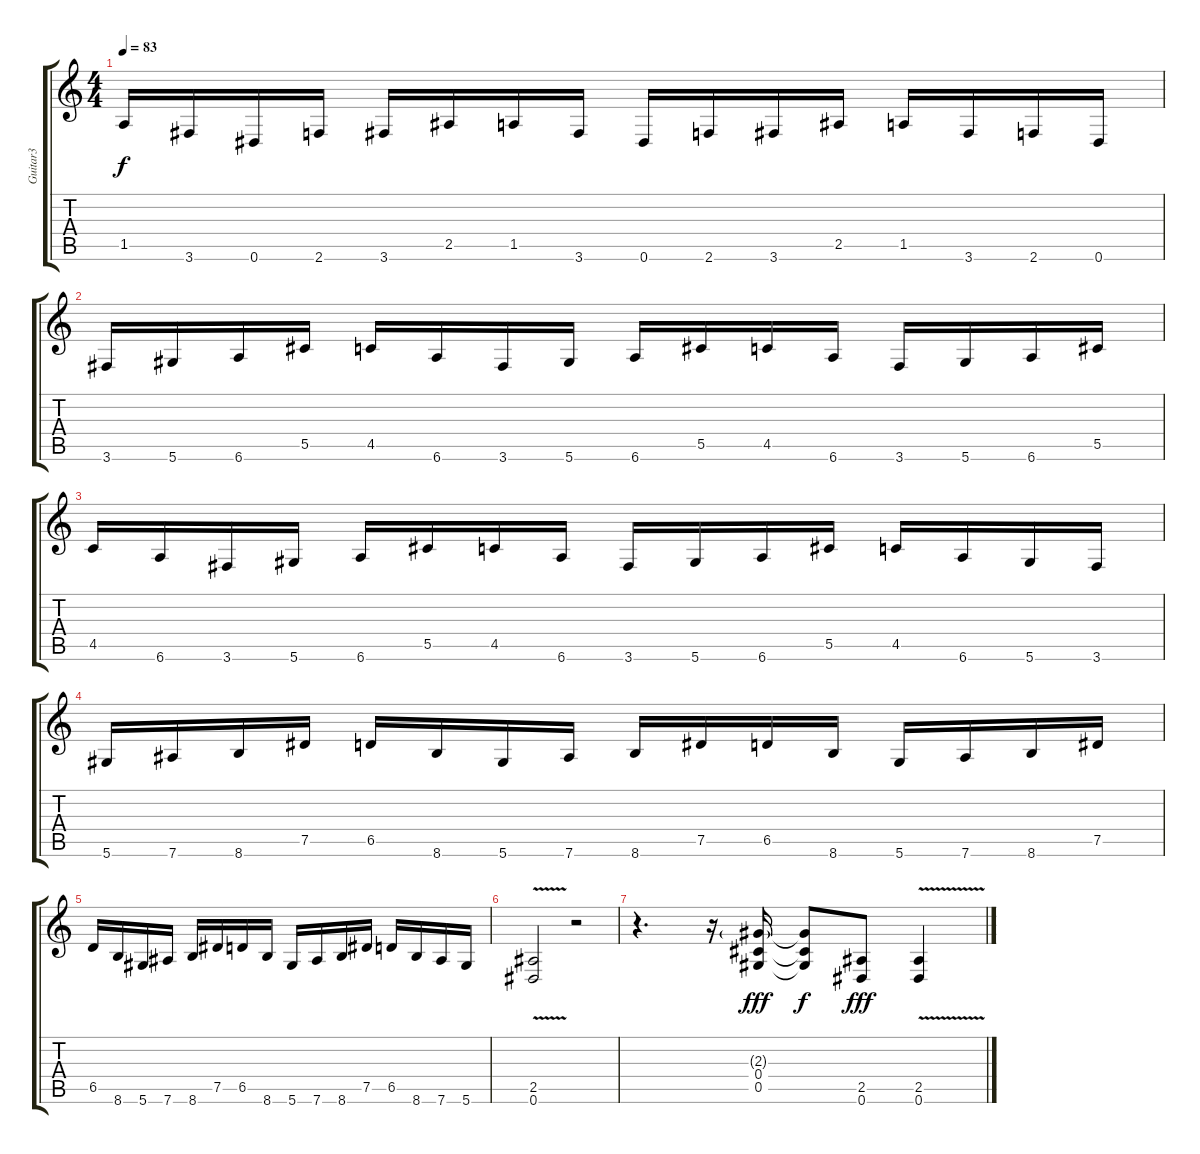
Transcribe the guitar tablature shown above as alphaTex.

\track ("Guitar3" "Guitar3") {instrument distortionguitar}
\staff {score tabs}
\tuning (Eb4 Bb3 Gb3 Db3 Ab2 Eb2) {hide}
\ts (4 4)
\tempo 83
\clef g2
\ks c
1.5.16{dy f} 3.6.16 0.6.16 2.6.16 3.6.16 2.5.16 1.5.16 3.6.16 0.6.16 2.6.16 3.6.16 2.5.16 1.5.16 3.6.16 2.6.16 0.6.16 |
3.6.16 5.6.16 6.6.16 5.5.16 4.5.16 6.6.16 3.6.16 5.6.16 6.6.16 5.5.16 4.5.16 6.6.16 3.6.16 5.6.16 6.6.16 5.5.16 |
4.5.16 6.6.16 3.6.16 5.6.16 6.6.16 5.5.16 4.5.16 6.6.16 3.6.16 5.6.16 6.6.16 5.5.16 4.5.16 6.6.16 5.6.16 3.6.16 |
5.6.16 7.6.16 8.6.16 7.5.16 6.5.16 8.6.16 5.6.16 7.6.16 8.6.16 7.5.16 6.5.16 8.6.16 5.6.16 7.6.16 8.6.16 7.5.16 |
6.5.16 8.6.16 5.6.16 7.6.16 8.6.16 7.5.16 6.5.16 8.6.16 5.6.16 7.6.16 8.6.16 7.5.16 6.5.16 8.6.16 7.6.16 5.6.16 |
(2.5{v} 0.6{v}).2 r.2 |
r.4{d} r.16 (2.3{g} 0.4 0.5).16{dy fff} (2.3{t} 0.4{t} 0.5{t}).8{dy f} (2.5 0.6).8{dy fff} (2.5{v} 0.6{v}).4
